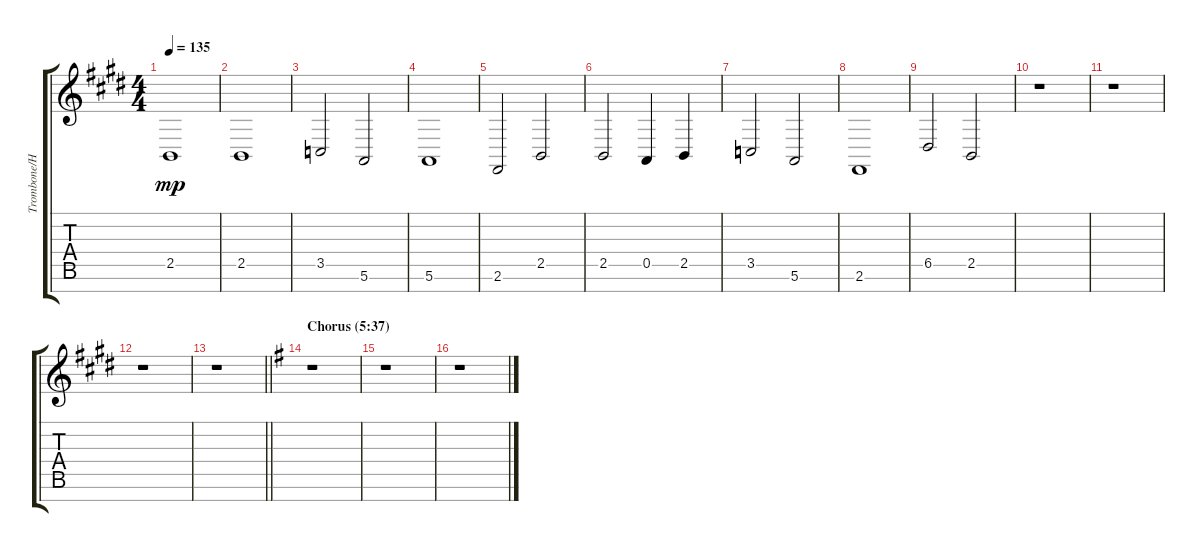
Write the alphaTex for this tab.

\track ("Trombone/Horn" "Trombone/H") {instrument trombone}
\staff {score tabs}
\tuning (E4 B3 G3 D3 A2 E2 B1) {hide}
\ts (4 4)
\tempo 135
\clef g2
\ks c#minor
2.5.1{dy mp} |
2.5.1 |
3.5.2 5.6.2 |
5.6.1 |
2.6.2 2.5.2 |
2.5.2 0.5.4 2.5.4 |
3.5.2 5.6.2 |
2.6.1 |
6.5.2 2.5.2 |
r.1 |
r.1 |
r.1 |
\barLineRight lightlight
r.1 |
\section ("" "Chorus (5:37)")
\ks eminor
r.1 |
r.1 |
r.1
